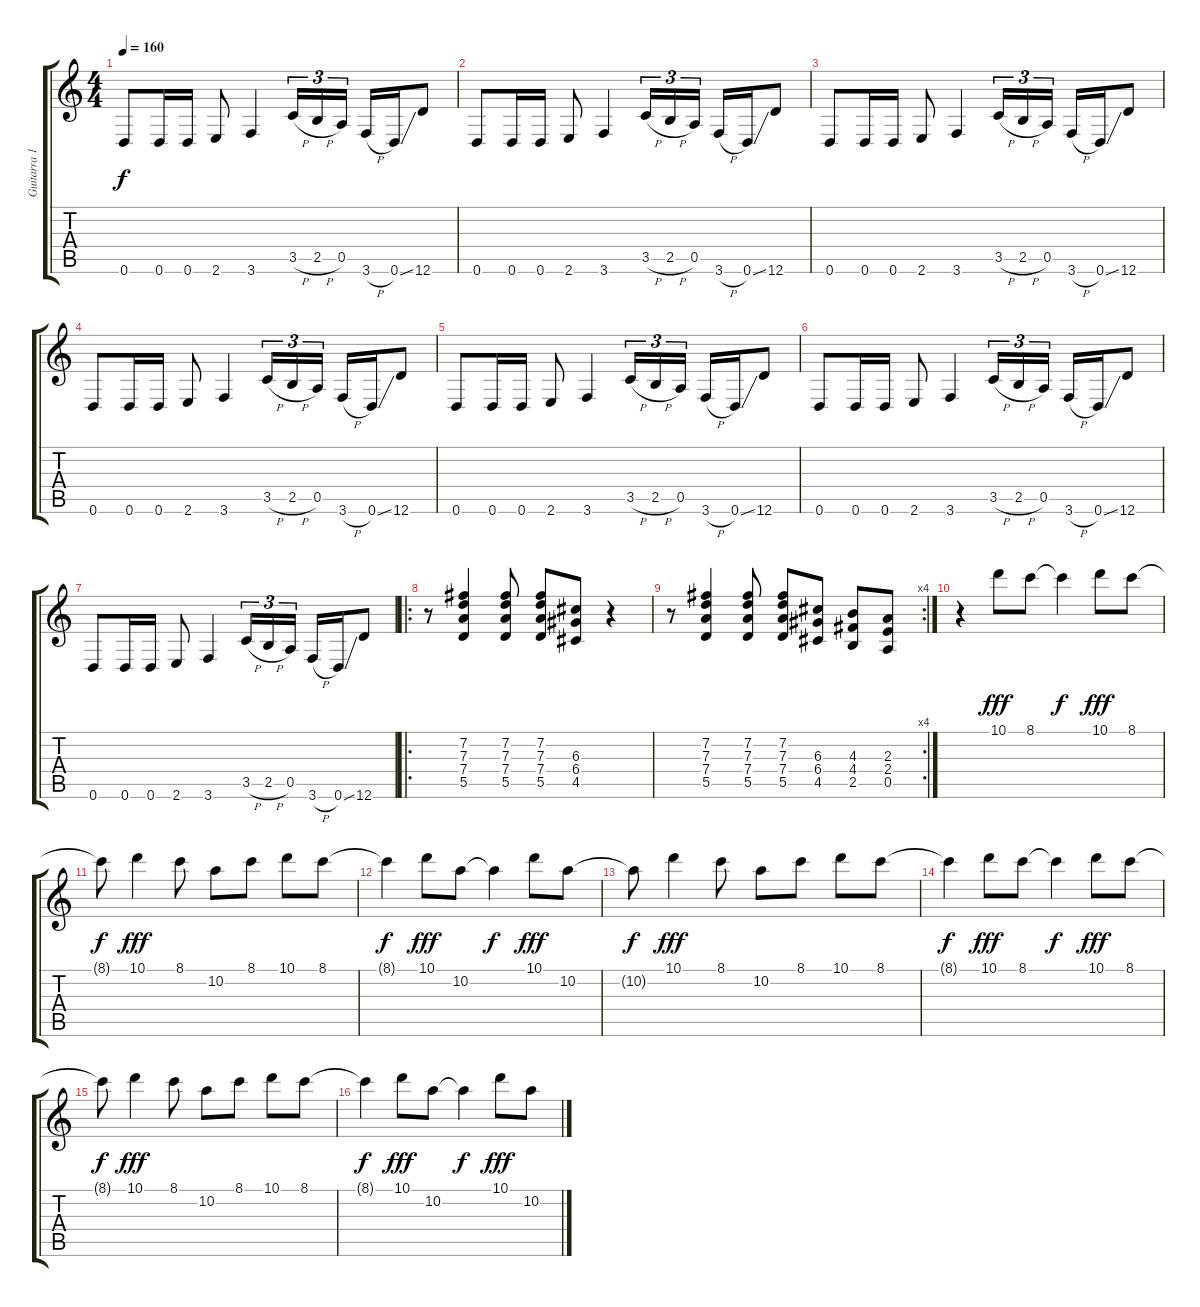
\track ("Guitarra 1" "Guitarra 1") {instrument overdrivenguitar}
\staff {score tabs}
\tuning (E4 B3 G3 D3 A2 D2) {hide}
\ts (4 4)
\tempo 160
\clef g2
\ks c
0.6.8{dy f} 0.6.16 0.6.16 2.6.8 3.6.4 3.5{h}.16{tu (3 2)} 2.5{h}.16{tu (3 2)} 0.5.16{tu (3 2)} 3.6{h}.16 0.6{ss}.16 12.6.8 |
0.6.8 0.6.16 0.6.16 2.6.8 3.6.4 3.5{h}.16{tu (3 2)} 2.5{h}.16{tu (3 2)} 0.5.16{tu (3 2)} 3.6{h}.16 0.6{ss}.16 12.6.8 |
0.6.8 0.6.16 0.6.16 2.6.8 3.6.4 3.5{h}.16{tu (3 2)} 2.5{h}.16{tu (3 2)} 0.5.16{tu (3 2)} 3.6{h}.16 0.6{ss}.16 12.6.8 |
0.6.8 0.6.16 0.6.16 2.6.8 3.6.4 3.5{h}.16{tu (3 2)} 2.5{h}.16{tu (3 2)} 0.5.16{tu (3 2)} 3.6{h}.16 0.6{ss}.16 12.6.8 |
0.6.8 0.6.16 0.6.16 2.6.8 3.6.4 3.5{h}.16{tu (3 2)} 2.5{h}.16{tu (3 2)} 0.5.16{tu (3 2)} 3.6{h}.16 0.6{ss}.16 12.6.8 |
0.6.8 0.6.16 0.6.16 2.6.8 3.6.4 3.5{h}.16{tu (3 2)} 2.5{h}.16{tu (3 2)} 0.5.16{tu (3 2)} 3.6{h}.16 0.6{ss}.16 12.6.8 |
0.6.8 0.6.16 0.6.16 2.6.8 3.6.4 3.5{h}.16{tu (3 2)} 2.5{h}.16{tu (3 2)} 0.5.16{tu (3 2)} 3.6{h}.16 0.6{ss}.16 12.6.8 |
\ro
r.8 (7.2 7.3 7.4 5.5).4 (7.2 7.3 7.4 5.5).8 (7.2 7.3 7.4 5.5).8 (6.3 6.4 4.5).8 r.4 |
\rc 4
r.8 (7.2 7.3 7.4 5.5).4 (7.2 7.3 7.4 5.5).8 (7.2 7.3 7.4 5.5).8 (6.3 6.4 4.5).8 (4.3 4.4 2.5).8 (2.3 2.4 0.5).8 |
r.4 10.1.8{dy fff} 8.1.8 8.1{t}.4{dy f} 10.1.8{dy fff} 8.1.8 |
8.1{t}.8{dy f} 10.1.4{dy fff} 8.1.8 10.2.8 8.1.8 10.1.8 8.1.8 |
8.1{t}.4{dy f} 10.1.8{dy fff} 10.2.8 10.2{t}.4{dy f} 10.1.8{dy fff} 10.2.8 |
10.2{t}.8{dy f} 10.1.4{dy fff} 8.1.8 10.2.8 8.1.8 10.1.8 8.1.8 |
8.1{t}.4{dy f} 10.1.8{dy fff} 8.1.8 8.1{t}.4{dy f} 10.1.8{dy fff} 8.1.8 |
8.1{t}.8{dy f} 10.1.4{dy fff} 8.1.8 10.2.8 8.1.8 10.1.8 8.1.8 |
8.1{t}.4{dy f} 10.1.8{dy fff} 10.2.8 10.2{t}.4{dy f} 10.1.8{dy fff} 10.2.8
